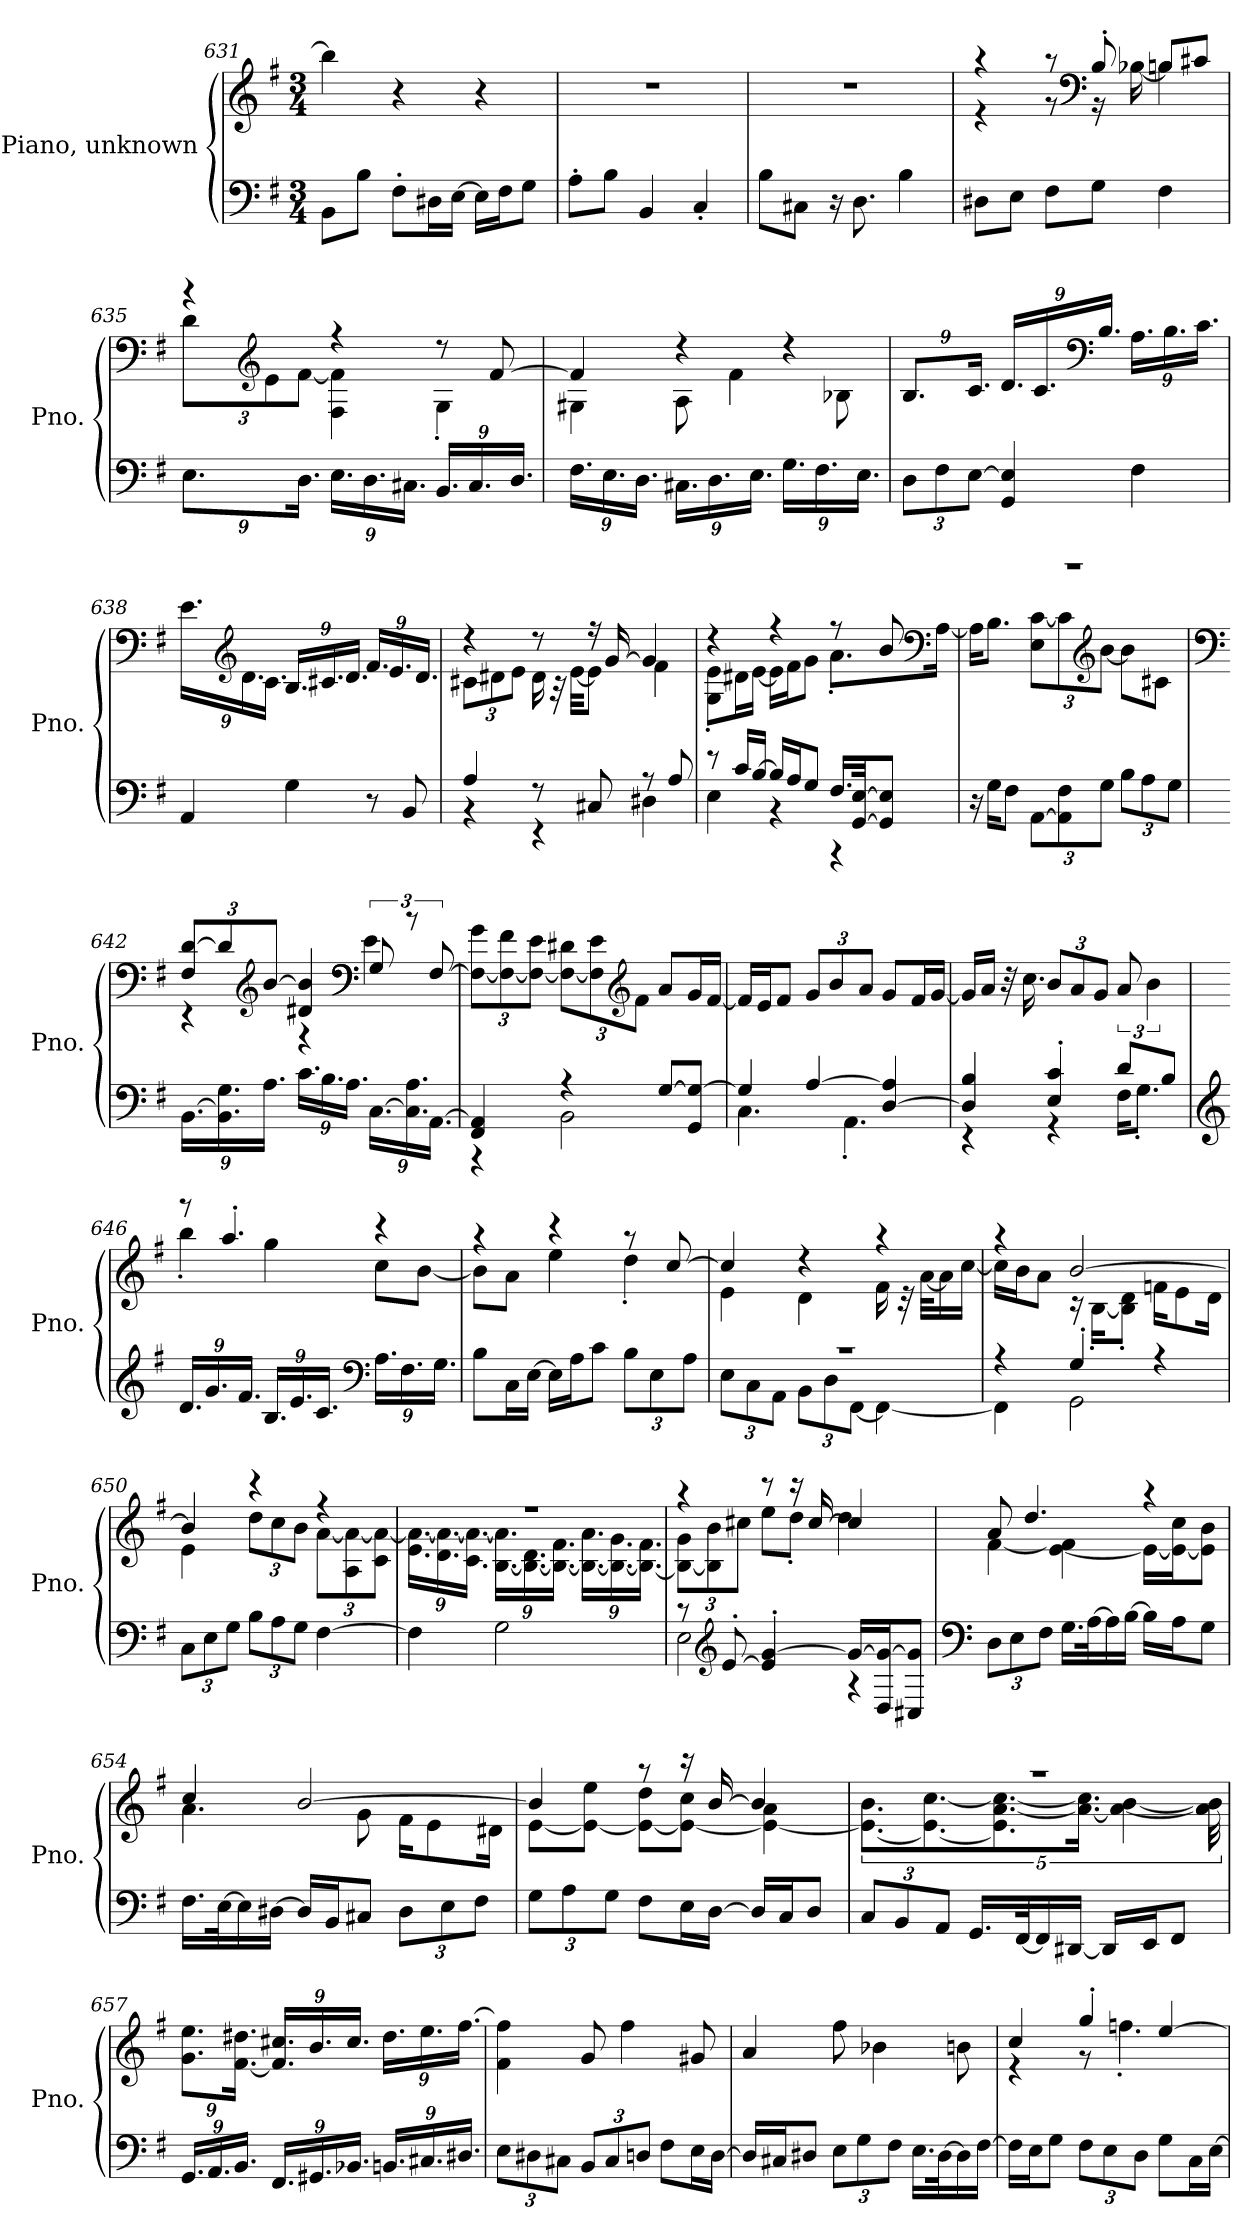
**kern	**kern
*part1	*part1
*staff2	*staff1
*I"Piano, unknown	*
*I'Pno.	*
*clefF4	*clefG2
*k[f#]	*k[f#]
*M3/4	*M3/4
=631	=631
8BB\L	4bb\]
8B\J	.
8F#'\L	4r
16D#X\L	.
[16E\JJ	.
16E\LL]	4r
16F#\J	.
8G\J	.
=632	=632
8A'\L	2.r
8B\J	.
4BB/	.
4C'/	.
=633	=633
8B\L	2.r
8C#X\J	.
16r	.
8.D\	.
4B\	.
!!LO:LB:g=z
=634	=634
*	*^
8D#X\L	4r	4r
8E\J	.	.
8F#\L	8r	8r
*	*clefF4	*
8G\J	8B'/	16r
.	.	[16B-X\
4F#\	8Bn/L	4B-\]
.	8c#X/J	.
=635	=635	=635
*Xbrackettup	*	*Xbrackettup
9.E\L	4r	12d\L
*	*clefG2	*
.	.	12e\
18.D\Jk	.	[12f#\J
18.E\LL	4r	4F#\ 4f#\]
18.D\	.	.
18.C#X\JJ	.	.
18.BB/LL	8r	4G'\
18.C#/	.	.
.	[8f#/	.
18.D/JJ	.	.
=636	=636	=636
18.F#\LL	4f#/]	4G#X\
18.E\	.	.
18.D\JJ	.	.
18.C#X\LL	4r	8A\
18.D\	.	.
.	.	4f#\
18.E\JJ	.	.
18.G\LL	4r	.
18.F#\	.	.
.	.	8B-X\
18.E\JJ	.	.
*	*v	*v
!!LO:LB:g=z
=637	=637
12D\L	9.B/L
12F#\	.
[12E\J	18.c/Jk
4GG/ 4E/]	18.d/LL
.	18.c/
*	*clefF4
.	18.B/JJ
4F#\	18.A\LL
.	18.B\
.	18.c\JJ
=638	=638
4AA/	18.e\LL
*	*clefG2
.	18.d\
.	18.c\JJ
4G\	18.B/LL
.	18.c#X/
.	18.d/JJ
8r	18.f#/LL
.	18.e/
8BB/	.
.	18.d/JJ
=639	=639
*^	*^
4A/	4r	4r	12c#X\L
.	.	.	12d#X\
.	.	.	12e\J
8r	4r	8r	16d#\
.	.	.	32r
.	.	.	[32e\KKL
8C#X/	.	16r	8e\J]
.	.	[16g/	.
8r	4D#X\	4g/]	4f#\
8A/	.	.	.
!!LO:LB:g=z	!!
=640	=640	=640	=640
8r	4E\	4r	8G\' 8e\'L
16c/LL	.	.	16d#X\L
[16B/JJ	.	.	[16e\JJ
16B/LL]	4r	4r	16e\LL]
16A/J	.	.	16f#\J
8G/J	.	.	8g\J
16.F#/LL	4r	8r	8.a'\L
[32GG/ [32E/JK	.	.	.
8GG/] 8E/]J	.	8b/	.
*	*	*clefF4	*
.	.	.	[16A\Jk
*v	*v	*	*
=641	=641	=641
16r	2.r	16A\KL]
16G\KL	.	8.B\J
8F#\J	.	.
[12AA\L	.	12E\ [12c\L
12AA\] 12F#\	.	12c\]
*	*clefG2	*
12G\J	.	[12b\J
12B\L	.	8b\L]
12A\	.	.
.	.	8c#X\J
12G\J	.	.
!!LO:LB:g=z	!!
=642	=642	=642
*	*clefF4	*
[18.BB\LL	12F#/ [12d/L	4r
18.BB\] 18.G\	12d/]	.
*	*clefG2	*
18.A\JJ	[12b/J	.
18.c\LL	4d#X/ 4b/]	4r
18.B\	.	.
18.A\JJ	.	.
*	*clefF4	*
*	*brackettup	*
[18.C\LL	12G/	4e\
18.C\] 18.A\	12r	.
[18.AA\JJ	[12F#/	.
*	*v	*v
=643	=643
*^	*
*	*	*Xbrackettup
4FF#/ 4AA/]	4r	12F#\_ 12g\L
.	.	12F#\_ 12f#\
.	.	12F#\_ 12e\J
4r	2BB\	12F#\_ 12d#X\L
.	.	12F#\] 12e\
*	*	*clefG2
.	.	12f#\J
[8G/L	.	8a/L
8GG/ 8G/_J	.	16g/L
.	.	[16f#/JJ
=644	=644	=644
4G/]	4.C\	16f#/LL]
.	.	16e/J
.	.	8f#/J
[4A/	.	12g/L
.	.	12b/
.	4.AA'\	.
.	.	12a/J
[4D/ 4A/]	.	8g/L
.	.	16f#/L
.	.	[16g/JJ
!!LO:LB:g=z
=645	=645	=645
4D/] 4B/	4r	16g/LL]
.	.	16a/JJ
.	.	32r
.	.	16.cc\
4E/' 4c/'	4r	12b/L
.	.	12a/
.	.	12g/J
*	*	*brackettup
8d/L	16F#\KL	12a/
.	8.G'\J	.
.	.	6b\
8B/J	.	.
*v	*v	*
=646	=646
*clefG2	*
*	*^
18.d/LL	8r	4bb'\
18.g/	.	.
.	4.aa'/	.
18.f#/JJ	.	.
18.B/LL	.	4gg\
18.e/	.	.
18.c/JJ	.	.
*clefF4	*	*
18.A\LL	4r	8cc\L
18.F#\	.	.
.	.	[8b\J
18.G\JJ	.	.
=647	=647	=647
8B\L	4r	8b\L]
16C\L	.	8a\J
[16E\JJ	.	.
16E\LL]	4r	4ee\
16A\J	.	.
8c\J	.	.
12B\L	8r	4dd'\
12E\	.	.
.	[8cc/	.
12A\J	.	.
!!LO:PB:g=z	!!
=648	=648	=648
*^	*	*
2.r	12E\L	4cc/]	4e\
.	12C\	.	.
.	12AA\J	.	.
.	12BB\L	4r	4d\
.	12D\	.	.
.	[12FF#\J	.	.
.	4FF#\_	4r	16f#\
.	.	.	32r
.	.	.	[32a\KLL
.	.	.	16a\]
.	.	.	[16cc\JJ
=649	=649	=649	=649
4r	4FF#\]	4r	16cc\LL]
.	.	.	16b\J
.	.	.	8a\J
4G'/	2GG\	[2b/	16r
.	.	.	[16B'\KL
.	.	.	8B\]' 8d\'J
4r	.	.	16fn\KL
.	.	.	8e\
.	.	.	16d\Jk
*v	*v	*	*
=650	=650	=650
12C\L	4b/]	4e\
12E\	.	.
12G\J	.	.
*	*	*Xbrackettup
12B\L	4r	12dd\L
12A\	.	12cc\
12G\J	.	12b\J
[4F#\	4r	[12a\L
.	.	12A\ 12a\_
.	.	12c\ 12a\_J
!!LO:LB:g=z	!!
=651	=651	=651
4F#\]	2.r	18.e\ 18.a\_LL
.	.	18.d\ 18.a\_
.	.	18.c\ 18.a\_JJ
2G\	.	[18.B\ 18.a\]LL
.	.	18.B\_ 18.d\
.	.	18.B\_ 18.f#\JJ
.	.	18.B\_ 18.a\LL
.	.	18.B\_ 18.g\
.	.	18.B\_ 18.f#\JJ
=652	=652	=652
*^	*	*
8r	2E\	4r	12B\_ 12g\L
.	.	.	12B\] 12b\
*clefG2	*	*	*
[8e'/	.	.	.
.	.	.	12cc#X\J
4e/]' [4g/'	.	8r	8ee\L
.	.	16r	8dd'\J
.	.	[16cc#/	.
16g/LL_	4r	4cc#/]	4dd\
16D/ 16g/_J	.	.	.
8C#X/ 8g/]J	.	.	.
*v	*v	*	*
!!LO:LB:g=z	!!
=653	=653	=653
*clefF4	*	*
12D\L	8a/	[4f#\
12E\	.	.
.	4.dd/	.
12F#\J	.	.
16.G\LL	.	[4e\ 4f#\]
[32A\K	.	.
16A\]	.	.
[16B\JJ	.	.
16B\LL]	4r	16e\LL_
16A\J	.	16e\_ 16cc\J
8G\J	.	8e\] 8b\J
=654	=654	=654
16.F#\LL	4cc/	4.a\
[32E\K	.	.
16E\]	.	.
[16D#X\JJ	.	.
16D#/LL]	[2b/	.
16BB/J	.	.
8C#X/J	.	8g\
12D#\L	.	16f#\KL
.	.	8e\
12E\	.	.
12F#\J	.	.
.	.	16d#X\Jk
=655	=655	=655
12G\L	4b/]	[8e\L
12A\	.	.
.	.	8e\_ 8ee\J
12G\J	.	.
8F#\L	8r	8e\_ 8dd\L
16E\L	16r	8e\_ 8cc\J
[16D\JJ	[16b/	.
16D/LL]	4b/]	4e\_ 4a\
16C/J	.	.
8D/J	.	.
!!LO:LB:g=z	!!
=656	=656	=656
*	*	*brackettup
12C/L	2.r	10.e\_ 10.b\L
12BB/	.	.
.	.	10.e\_ [10.cc\
12AA/J	.	.
16.GG/LL	.	.
.	.	10.e\] [10.a\ 10.cc\_
[32FF#/K	.	.
16FF#/]	.	.
[16DD#X/JJ	.	.
.	.	20.a\_ 20.cc\]Jk
16DD#/LL]	.	.
.	.	5a\_ [5b\
16EE/J	.	.
8FF#/J	.	.
.	.	40a\] 40b\]
*	*v	*v
=657	=657
*	*Xbrackettup
18.GG/LL	9.g\ 9.ee\L
18.AA/	.
18.BB/JJ	[18.f#\ 18.dd#X\Jk
18.FF#/LL	18.f#/] 18.cc#X/LL
18.GG#X/	18.b/
18.BB-X/JJ	18.cc#/JJ
18.BBn/LL	18.dd#\LL
18.C#X/	18.ee\
18.D#X/JJ	[18.ff#\JJ
=658	=658
12E\L	4f#\ 4ff#\]
12D#X\	.
12C#X\J	.
12BB/L	8g/
12C#/	.
.	4ff#\
12Dn/J	.
8F#\L	.
16E\L	8g#X/
[16D\JJ	.
!!LO:LB:g=z
=659	=659
16D/LL]	4a/
16C#X/J	.
8D#X/J	.
12E\L	8ff#\
12G\	.
.	4b-X\
12F#\J	.
16.E\LL	.
[32D#\K	.
16D#\]	8bn\
[16F#\JJ	.
=660	=660
*	*^
16F#\LL]	4cc/	4r
16E\J	.	.
8G\J	.	.
12F#\L	4gg'/	8r
12E\	.	.
.	.	4.ffn'\
12D\J	.	.
8G\L	[4ee/	.
16C\L	.	.
[16E\JJ	.	.
*	*v	*v
=	=
*-	*-
